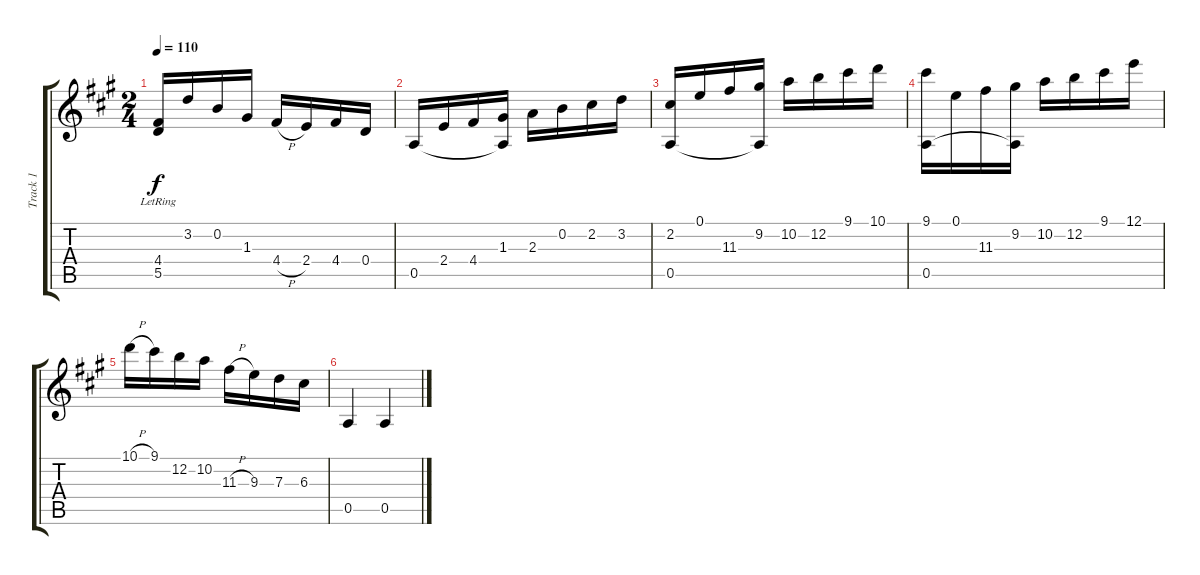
\track ("Track 1" "Track 1") {instrument acousticguitarnylon}
\staff {score tabs}
\tuning (E4 B3 G3 D3 A2 E2) {hide}
\ts (2 4)
\tempo 110
\clef g2
\ks a
(4.4{lr} 5.5{lr}).16{dy f} 3.2.16 0.2.16 1.3.16 4.4{h}.16 2.4.16 4.4.16 0.4.16 |
0.5.16 2.4.16 4.4.16 (1.3 0.5{t}).16 2.3.16 0.2.16 2.2.16 3.2.16 |
(2.2 0.5).16 0.1.16 11.3.16 (9.2 0.5{t}).16 10.2.16 12.2.16 9.1.16 10.1.16 |
(9.1 0.5).16 0.1.16 11.3.16 (9.2 0.5{t}).16 10.2.16 12.2.16 9.1.16 12.1.16 |
10.1{h}.16 9.1.16 12.2.16 10.2.16 11.3{h}.16 9.3.16 7.3.16 6.3.16 |
0.5.4 0.5.4
